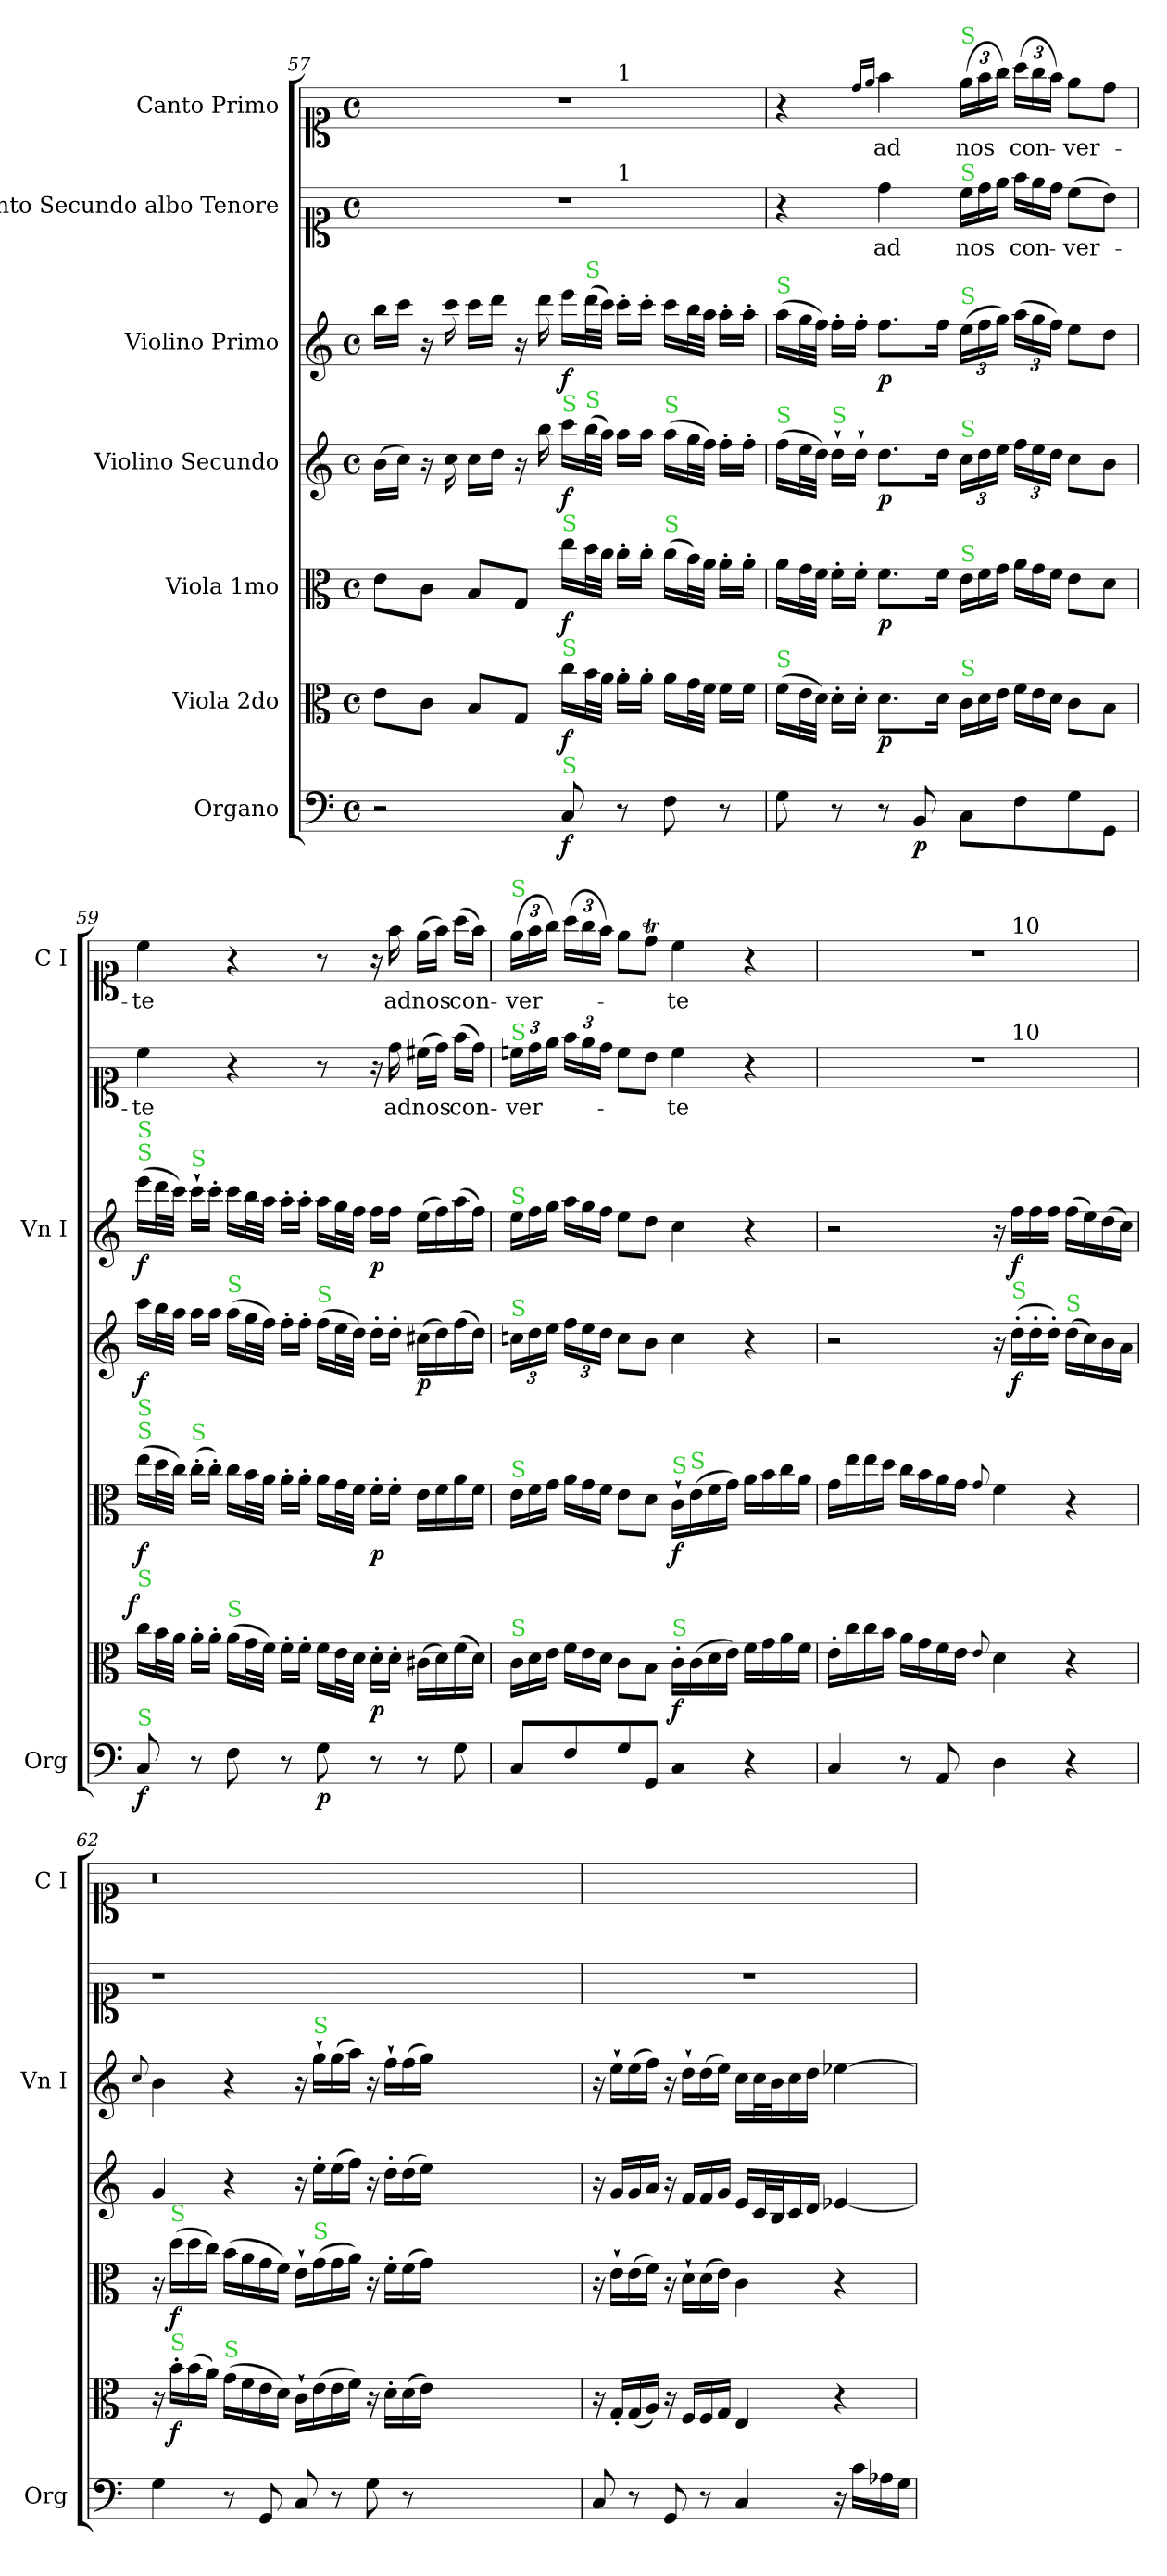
**kern	**dynam	**kern	**dynam	**kern	**dynam	**kern	**dynam	**kern	**dynam	**kern	**text	**kern	**text
*part7	*part7	*part6	*part6	*part5	*part5	*part4	*part4	*part3	*part3	*part2	*part2	*part1	*part1
*staff7	*staff7	*staff6	*staff6	*staff5	*staff5	*staff4	*staff4	*staff3	*staff3	*staff2	*staff2	*staff1	*staff1
*I"Organo	*	*I"Viola 2do	*	*I"Viola 1mo	*	*I"Violino Secundo	*	*I"Violino Primo	*	*I"Canto Secundo albo Tenore	*	*I"Canto Primo	*
*I'Org	*	*	*	*	*	*	*	*I'Vn I	*	*	*	*I'C I	*
*clefF4	*	*clefC3	*	*clefC3	*	*clefG2	*	*clefG2	*	*clefC1	*	*clefC1	*
*k[]	*	*k[]	*	*k[]	*	*k[]	*	*k[]	*	*k[]	*	*k[]	*
*M4/4	*	*M4/4	*	*M4/4	*	*M4/4	*	*M4/4	*	*M4/4	*	*M4/4	*
*met(c)	*	*met(c)	*	*met(c)	*	*met(c)	*	*met(c)	*	*met(c)	*	*met(c)	*
=57	=57	=57	=57	=57	=57	=57	=57	=57	=57	=57	=57	=57	=57
!	!	!	!	!	!	!	!	!	!	!	!	!LO:TX:a:color=limegreen:t=S	!
!	!	!	!	!	!	!	!	!	!	!LO:TX:a:color=limegreen:t=S	!	!	!
*	*	*	*	*	*	*	*	*	*	*^	*	*^	*
2r	.	8e\L	.	8e\L	.	(16b\LL	.	16bb\LL	.	1r	2ryy	.	1r	2ryy	.
.	.	.	.	.	.	16cc\JJ)	.	16ccc\JJ	.	.	.	.	.	.	.
.	.	8c\J	.	8c\J	.	16r	.	16r	.	.	.	.	.	.	.
.	.	.	.	.	.	16cc\	.	16ccc\	.	.	.	.	.	.	.
.	.	8B/L	.	8B/L	.	16cc\LL	.	16ccc\LL	.	.	.	.	.	.	.
.	.	.	.	.	.	16dd\JJ	.	16ddd\JJ	.	.	.	.	.	.	.
.	.	8G/J	.	8G/J	.	16r	.	16r	.	.	.	.	.	.	.
.	.	.	.	.	.	16bb\	.	16ddd\	.	.	.	.	.	.	.
!	!	!	!	!	!	!LO:TX:a:color=limegreen:t=S	!	!	!	!	!	!	!	!	!
!	!	!	!	!LO:TX:a:color=limegreen:t=S	!	!	!	!	!	!	!	!	!	!	!
!	!	!LO:TX:a:color=limegreen:t=S	!	!	!	!	!	!	!	!	!	!	!	!	!
!LO:TX:a:color=limegreen:t=S	!	!	!	!	!	!	!	!	!	!	!	!	!	!	!
!	!LO:DY:b	!	!LO:DY:b	!	!LO:DY:b	!	!LO:DY:b	!	!LO:DY:b	!	!	!	!	!	!
8C/	f	16cc\LL	f	16ee\LL	f	16ccc\LL	f	16eee\LL	f	.	8ryy	.	.	8ryy	.
!	!	!	!	!	!	!	!	!LO:TX:a:color=limegreen:t=S	!	!	!	!	!	!	!
!	!	!	!	!	!	!LO:TX:a:color=limegreen:t=S	!	!	!	!	!	!	!	!	!
.	.	32b\L	.	32dd\L	.	(32bb\L	.	(32ddd\L	.	.	.	.	.	.	.
.	.	32a\JJJ	.	32cc\JJJ	.	32aa\JJJ)	.	32ccc\JJJ)	.	.	.	.	.	.	.
!	!	!	!	!	!	!	!	!	!	!	!	!	!	!LO:TX:a:t=1	!
!	!	!	!	!	!	!	!	!	!	!	!LO:TX:a:t=1	!	!	!	!
8r	.	16a'\LL	.	16cc'\LL	.	16aa\LL	.	16ccc'\LL	.	.	4.ryy	.	.	4.ryy	.
.	.	16a'\JJ	.	16cc'\JJ	.	16aa\JJ	.	16ccc'\JJ	.	.	.	.	.	.	.
!	!	!	!	!	!	!LO:TX:a:color=limegreen:t=S	!	!	!	!	!	!	!	!	!
!	!	!	!	!LO:TX:a:color=limegreen:t=S	!	!	!	!	!	!	!	!	!	!	!
8F\	.	16a\LL	.	(16cc\LL	.	(16aa\LL	.	16ccc\LL	.	.	.	.	.	.	.
.	.	32g\L	.	32b\L)	.	32gg\L	.	32bb\L	.	.	.	.	.	.	.
.	.	32f\JJJ	.	32a\JJJ	.	32ff\JJJ)	.	32aa\JJJ	.	.	.	.	.	.	.
8r	.	16f\LL	.	16a'\LL	.	16ff'\LL	.	16aa'\LL	.	.	.	.	.	.	.
.	.	16f\JJ	.	16a'\JJ	.	16ff'\JJ	.	16aa'\JJ	.	.	.	.	.	.	.
=58	=58	=58	=58	=58	=58	=58	=58	=58	=58	=58	=58	=58	=58	=58	=58
!	!	!	!	!	!	!	!	!LO:TX:a:color=limegreen:t=S	!	!	!	!	!	!	!
!	!	!	!	!	!	!LO:TX:a:color=limegreen:t=S	!	!	!	!	!	!	!	!	!
!	!	!LO:TX:a:color=limegreen:t=S	!	!	!	!	!	!	!	!	!	!	!	!	!
*	*	*	*	*	*	*	*	*	*	*v	*v	*	*	*	*
*	*	*	*	*	*	*	*	*	*	*	*	*v	*v	*
8G\	.	(16f\LL	.	16a\LL	.	(16ff\LL	.	(16aa\LL	.	4r	.	4r	.
.	.	32e\L	.	32g\L	.	32ee\L	.	32gg\L	.	.	.	.	.
.	.	32d\JJJ)	.	32f\JJJ	.	32dd\JJJ)	.	32ff\JJJ)	.	.	.	.	.
!	!	!	!	!	!	!LO:TX:a:color=limegreen:t=S	!	!	!	!	!	!	!
8r	.	16d'\LL	.	16f'\LL	.	16dd`\LL	.	16ff'\LL	.	.	.	.	.
.	.	16d'\JJ	.	16f'\JJ	.	16dd`\JJ	.	16ff'\JJ	.	.	.	.	.
.	.	.	.	.	.	.	.	.	.	.	.	16qqdd/LL	.
.	.	.	.	.	.	.	.	.	.	.	.	16qqee/JJ	.
!	!	!	!LO:DY:b	!	!LO:DY:b	!	!LO:DY:b	!	!LO:DY:b	!	!	!	!
8r	.	8.d\L	p	8.f\L	p	8.dd\L	p	8.ff\L	p	4dd\	ad	4ff\	ad
!	!LO:DY:b	!	!	!	!	!	!	!	!	!	!	!	!
8BB/	p	.	.	.	.	.	.	.	.	.	.	.	.
.	.	16d\Jk	.	16f\Jk	.	16dd\Jk	.	16ff\Jk	.	.	.	.	.
*	*	*Xtuplet	*	*Xtuplet	*	*	*	*	*	*Xtuplet	*	*	*
!	!	!	!	!	!	!	!	!	!	!	!	!LO:TX:a:color=limegreen:t=S	!
!	!	!	!	!	!	!	!	!	!	!LO:TX:a:color=limegreen:t=S	!	!	!
!	!	!	!	!	!	!	!	!LO:TX:a:color=limegreen:t=S	!	!	!	!	!
!	!	!	!	!	!	!LO:TX:a:color=limegreen:t=S	!	!	!	!	!	!	!
!	!	!	!	!LO:TX:a:color=limegreen:t=S	!	!	!	!	!	!	!	!	!
!	!	!LO:TX:a:color=limegreen:t=S	!	!	!	!	!	!	!	!	!	!	!
8C\L	.	24c\LL	.	24e\LL	.	24cc\LL	.	(24ee\LL	.	24cc\LL	nos	(24ee\LL	nos
.	.	24d\	.	24f\	.	24dd\	.	24ff\	.	24dd\	.	24ff\	.
.	.	24e\JJ	.	24g\JJ	.	24ee\JJ	.	24gg\JJ)	.	24ee\JJ	.	24gg\JJ)	.
8F\	.	24f\LL	.	24a\LL	.	24ff\LL	.	(24aa\LL	.	24ff\LL	con-	(24aa\LL	con-
.	.	24e\	.	24g\	.	24ee\	.	24gg\	.	24ee\	.	24gg\	.
.	.	24d\JJ	.	24f\JJ	.	24dd\JJ	.	24ff\JJ)	.	24dd\JJ	.	24ff\JJ)	.
8G\	.	8c\L	.	8e\L	.	8cc\L	.	8ee\L	.	(8cc\L	-ver-	8ee\L	-ver-
8GG/J	.	8B\J	.	8d\J	.	8b\J	.	8dd\J	.	8b\J)	.	8dd\J	.
=59	=59	=59	=59	=59	=59	=59	=59	=59	=59	=59	=59	=59	=59
!	!	!	!	!	!	!	!	!LO:TX:a:color=limegreen:t=S	!	!	!	!	!
!	!	!	!	!	!	!	!	!LO:TX:a:color=limegreen:t=S	!	!	!	!	!
!	!	!	!	!LO:TX:a:color=limegreen:t=S	!	!	!	!	!	!	!	!	!
!	!	!	!	!LO:TX:a:color=limegreen:t=S	!	!	!	!	!	!	!	!	!
!	!	!LO:TX:a:color=limegreen:t=S	!	!	!	!	!	!	!	!	!	!	!
!LO:TX:a:color=limegreen:t=S	!	!	!	!	!	!	!	!	!	!	!	!	!
!	!LO:DY:b	!	!LO:DY:a:rj	!	!LO:DY:b	!	!LO:DY:b	!	!LO:DY:b	!	!	!	!
8C/	f	16cc\LL	f	(16ee\LL	f	16ccc\LL	f	(16eee\LL	f	4cc\	-te	4cc\	-te
.	.	32b\L	.	32dd\L	.	32bb\L	.	32ddd\L	.	.	.	.	.
.	.	32a\JJJ	.	32cc\JJJ)	.	32aa\JJJ	.	32ccc\JJJ)	.	.	.	.	.
!	!	!	!	!	!	!	!	!LO:TX:a:color=limegreen:t=S	!	!	!	!	!
!	!	!	!	!LO:TX:a:color=limegreen:t=S	!	!	!	!	!	!	!	!	!
8r	.	16a'\LL	.	(16cc'\LL	.	16aa\LL	.	16ccc`\LL	.	.	.	.	.
.	.	16a'\JJ	.	16cc'\JJ)	.	16aa\JJ	.	16ccc'\JJ	.	.	.	.	.
!	!	!	!	!	!	!LO:TX:a:color=limegreen:t=S	!	!	!	!	!	!	!
!	!	!LO:TX:a:color=limegreen:t=S	!	!	!	!	!	!	!	!	!	!	!
8F\	.	(16a\LL	.	16cc\LL	.	(16aa\LL	.	16ccc\LL	.	4r	.	4r	.
.	.	32g\L	.	32b\L	.	32gg\L	.	32bb\L	.	.	.	.	.
.	.	32f\JJJ)	.	32a\JJJ	.	32ff\JJJ)	.	32aa\JJJ	.	.	.	.	.
8r	.	16f'\LL	.	16a'\LL	.	16ff'\LL	.	16aa'\LL	.	.	.	.	.
.	.	16f'\JJ	.	16a'\JJ	.	16ff'\JJ	.	16aa'\JJ	.	.	.	.	.
!	!	!	!	!	!	!LO:TX:a:color=limegreen:t=S	!	!	!	!	!	!	!
!	!LO:DY:b	!	!	!	!	!	!	!	!	!	!	!	!
8G\	p	16f\LL	.	16a\LL	.	(16ff\LL	.	16aa\LL	.	8r	.	8r	.
.	.	32e\L	.	32g\L	.	32ee\L	.	32gg\L	.	.	.	.	.
.	.	32d\JJJ	.	32f\JJJ	.	32dd\JJJ)	.	32ff\JJJ	.	.	.	.	.
!	!	!	!LO:DY:b	!	!LO:DY:b	!	!	!	!LO:DY:b	!	!	!	!
8r	.	16d'\LL	p	16f'\LL	p	16dd'\LL	.	16ff\LL	p	16r	.	16r	.
.	.	16d'\JJ	.	16f'\JJ	.	16dd'\JJ	.	16ff\JJ	.	16dd\	ad	16ff\	ad
!	!	!	!	!	!	!	!LO:DY:b	!	!	!	!	!	!
8r	.	(16c#X\LL	.	16e\LL	.	(16cc#X\LL	p	(16ee\LL	.	(16cc#X\LL	nos	(16ee\LL	nos
.	.	16d\)	.	16f\	.	16dd\)	.	16ff\)	.	16dd\JJ)	.	16ff\JJ)	.
8G\	.	(16f\	.	16a\	.	(16ff\	.	(16aa\	.	(16ff\LL	con-	(16aa\LL	con-
.	.	16d\JJ)	.	16f\JJ	.	16dd\JJ)	.	16ff\JJ)	.	16dd\JJ)	.	16ff\JJ)	.
=60	=60	=60	=60	=60	=60	=60	=60	=60	=60	=60	=60	=60	=60
*	*	*	*	*	*	*	*	*Xtuplet	*	*tuplet	*	*	*
!	!	!	!	!	!	!	!	!	!	!	!	!LO:TX:a:color=limegreen:t=S	!
!	!	!	!	!	!	!	!	!	!	!LO:TX:a:color=limegreen:t=S	!	!	!
!	!	!	!	!	!	!	!	!LO:TX:a:color=limegreen:t=S	!	!	!	!	!
!	!	!	!	!	!	!LO:TX:a:color=limegreen:t=S	!	!	!	!	!	!	!
!	!	!	!	!LO:TX:a:color=limegreen:t=S	!	!	!	!	!	!	!	!	!
!	!	!LO:TX:a:color=limegreen:t=S	!	!	!	!	!	!	!	!	!	!	!
8C/L	.	24c\LL	.	24e\LL	.	24ccn\LL	.	24ee\LL	.	24ccn\LL	-ver-	(24ee\LL	-ver-
.	.	24d\	.	24f\	.	24dd\	.	24ff\	.	24dd\	.	24ff\	.
.	.	24e\JJ	.	24g\JJ	.	24ee\JJ	.	24gg\JJ	.	24ee\JJ	.	24gg\JJ)	.
8F/	.	24f\LL	.	24a\LL	.	24ff\LL	.	24aa\LL	.	24ff\LL	.	(24aa\LL	.
.	.	24e\	.	24g\	.	24ee\	.	24gg\	.	24ee\	.	24gg\	.
.	.	24d\JJ	.	24f\JJ	.	24dd\JJ	.	24ff\JJ	.	24dd\JJ	.	24ff\JJ)	.
8G/	.	8c\L	.	8e\L	.	8cc\L	.	8ee\L	.	8cc\L	.	8ee\L	.
8GG\J	.	8B\J	.	8d\J	.	8b\J	.	8dd\J	.	8b\J	.	8ddT\J	.
!	!	!	!	!LO:TX:a:color=limegreen:t=S	!	!	!	!	!	!	!	!	!
!	!	!LO:TX:a:color=limegreen:t=S	!	!	!	!	!	!	!	!	!	!	!
!	!	!	!LO:DY:b	!	!LO:DY:b	!	!	!	!	!	!	!	!
4C/	.	16c'\LL	f	16c`\LL	f	4cc\	.	4cc\	.	4cc\	-te	4cc\	-te
!	!	!	!	!LO:TX:a:color=limegreen:t=S	!	!	!	!	!	!	!	!	!
.	.	(16c\	.	(16e\	.	.	.	.	.	.	.	.	.
.	.	16d\	.	16f\	.	.	.	.	.	.	.	.	.
.	.	16e\JJ)	.	16g\JJ)	.	.	.	.	.	.	.	.	.
4r	.	16f\LL	.	16a\LL	.	4r	.	4r	.	4r	.	4r	.
.	.	16g\	.	16b\	.	.	.	.	.	.	.	.	.
.	.	16a\	.	16cc\	.	.	.	.	.	.	.	.	.
.	.	16f\JJ	.	16a\JJ	.	.	.	.	.	.	.	.	.
=61	=61	=61	=61	=61	=61	=61	=61	=61	=61	=61	=61	=61	=61
!	!	!	!	!	!	!	!	!	!	!	!	!LO:TX:a:color=limegreen:t=S	!
!	!	!	!	!	!	!	!	!	!	!LO:TX:a:color=limegreen:t=S	!	!	!
*	*	*	*	*	*	*	*	*	*	*^	*	*^	*
4C/	.	16e'\LL	.	16g\LL	.	2r	.	2r	.	1r	2ryy	.	1r	2ryy	.
.	.	16cc\	.	16ee\	.	.	.	.	.	.	.	.	.	.	.
.	.	16cc\	.	16ee\	.	.	.	.	.	.	.	.	.	.	.
.	.	16b\JJ	.	16dd\JJ	.	.	.	.	.	.	.	.	.	.	.
8r	.	16a\LL	.	16cc\LL	.	.	.	.	.	.	.	.	.	.	.
.	.	16g\	.	16b\	.	.	.	.	.	.	.	.	.	.	.
8AA/	.	16f\	.	16a\	.	.	.	.	.	.	.	.	.	.	.
.	.	16e\JJ	.	16g\JJ	.	.	.	.	.	.	.	.	.	.	.
.	.	8qqe/	.	8qqg/	.	.	.	.	.	.	.	.	.	.	.
4D\	.	4d\	.	4f\	.	16r	.	16r	.	.	16ryy	.	.	16ryy	.
!	!	!	!	!	!	!	!	!	!	!	!	!	!	!LO:TX:a:t=10	!
!	!	!	!	!	!	!	!	!	!	!	!LO:TX:a:t=10	!	!	!	!
!	!	!	!	!	!	!LO:TX:a:color=limegreen:t=S	!	!	!	!	!	!	!	!	!
!	!	!	!	!	!	!	!LO:DY:b	!	!LO:DY:b	!	!	!	!	!	!
.	.	.	.	.	.	(16dd'\LL	f	16ff\LL	f	.	4..ryy	.	.	4..ryy	.
.	.	.	.	.	.	16dd'\	.	16ff\	.	.	.	.	.	.	.
.	.	.	.	.	.	16dd'\JJ)	.	16ff\JJ	.	.	.	.	.	.	.
!	!	!	!	!	!	!LO:TX:a:color=limegreen:t=S	!	!	!	!	!	!	!	!	!
4r	.	4r	.	4r	.	(16dd\LL	.	(16ff\LL	.	.	.	.	.	.	.
.	.	.	.	.	.	16cc\)	.	16ee\)	.	.	.	.	.	.	.
.	.	.	.	.	.	16b\	.	(16dd\	.	.	.	.	.	.	.
.	.	.	.	.	.	16a\JJ	.	16cc\JJ)	.	.	.	.	.	.	.
*	*	*	*	*	*	*	*	*	*	*v	*v	*	*	*	*
*	*	*	*	*	*	*	*	*	*	*	*	*v	*v	*
=62	=62	=62	=62	=62	=62	=62	=62	=62	=62	=62	=62	=62	=62
.	.	.	.	.	.	.	.	8qqcc/	.	.	.	.	.
4G\	.	16r	.	16r	.	4g/	.	4b\	.	1r	.	0.r	.
!	!	!	!	!LO:TX:a:color=limegreen:t=S	!	!	!	!	!	!	!	!	!
!	!	!LO:TX:a:color=limegreen:t=S	!	!	!	!	!	!	!	!	!	!	!
!	!	!	!LO:DY:b	!	!LO:DY:b	!	!	!	!	!	!	!	!
.	.	16b'\LL	f	(16dd\LL	f	.	.	.	.	.	.	.	.
.	.	(16b\	.	16dd\	.	.	.	.	.	.	.	.	.
.	.	16a\JJ)	.	16cc\JJ)	.	.	.	.	.	.	.	.	.
!	!	!LO:TX:a:color=limegreen:t=S	!	!	!	!	!	!	!	!	!	!	!
8r	.	(16g\LL	.	(16b\LL	.	4r	.	4r	.	.	.	.	.
.	.	16f\	.	16a\	.	.	.	.	.	.	.	.	.
8GG/	.	16e\	.	16g\	.	.	.	.	.	.	.	.	.
.	.	16d\JJ)	.	16f\JJ)	.	.	.	.	.	.	.	.	.
8C/	.	16c`\LL	.	16e`\LL	.	16r	.	16r	.	.	.	.	.
!	!	!	!	!	!	!	!	!LO:TX:a:color=limegreen:t=S	!	!	!	!	!
!	!	!	!	!LO:TX:a:color=limegreen:t=S	!	!	!	!	!	!	!	!	!
.	.	(16e\	.	(16g\	.	16ee'\LL	.	16gg`\LL	.	.	.	.	.
8r	.	16e\	.	16g\	.	(16ee\	.	(16gg\	.	.	.	.	.
.	.	16f\JJ)	.	16a\JJ)	.	16ff\JJ)	.	16aa\JJ)	.	.	.	.	.
8G\	.	16r	.	16r	.	16r	.	16r	.	.	.	.	.
.	.	16d'\LL	.	16f'\LL	.	16dd'\LL	.	16ff`\LL	.	.	.	.	.
8r	.	(16d\	.	(16f\	.	(16dd\	.	(16ff\	.	.	.	.	.
.	.	16e\JJ)	.	16g\JJ)	.	16ee\JJ)	.	16gg\JJ)	.	.	.	.	.
0ryy	.	0ryy	.	0ryy	.	0ryy	.	0ryy	.	0ryy	.	.	.
=63	=63	=63	=63	=63	=63	=63	=63	=63	=63	=63	=63	=63	=63
8C/	.	16r	.	16r	.	16r	.	16r	.	1r	.	1ryy	.
.	.	16G'/LL	.	16e`\LL	.	16g/LL	.	16ee`\LL	.	.	.	.	.
8r	.	(16G/	.	(16e\	.	16g/	.	(16ee\	.	.	.	.	.
.	.	16A/JJ)	.	16f\JJ)	.	16a/JJ	.	16ff\JJ)	.	.	.	.	.
8GG/	.	16r	.	16r	.	16r	.	16r	.	.	.	.	.
.	.	16F/LL	.	16d`\LL	.	16f/LL	.	16dd`\LL	.	.	.	.	.
8r	.	16F/	.	(16d\	.	16f/	.	(16dd\	.	.	.	.	.
.	.	16G/JJ	.	16e\JJ)	.	16g/JJ	.	16ee\JJ)	.	.	.	.	.
4C/	.	4E/	.	4c\	.	16e/LL	.	16cc\LL	.	.	.	.	.
.	.	.	.	.	.	32c/L	.	32cc\L	.	.	.	.	.
.	.	.	.	.	.	32B/J	.	32b\J	.	.	.	.	.
.	.	.	.	.	.	16c/	.	16cc\	.	.	.	.	.
.	.	.	.	.	.	16d/JJ	.	16dd\JJ	.	.	.	.	.
16r	.	4r	.	4r	.	[4e-X/	.	[4ee-X\	.	.	.	.	.
16c\LL	.	.	.	.	.	.	.	.	.	.	.	.	.
16A-X\	.	.	.	.	.	.	.	.	.	.	.	.	.
16G\JJ	.	.	.	.	.	.	.	.	.	.	.	.	.
=	=	=	=	=	=	=	=	=	=	=	=	=	=
*-	*-	*-	*-	*-	*-	*-	*-	*-	*-	*-	*-	*-	*-
